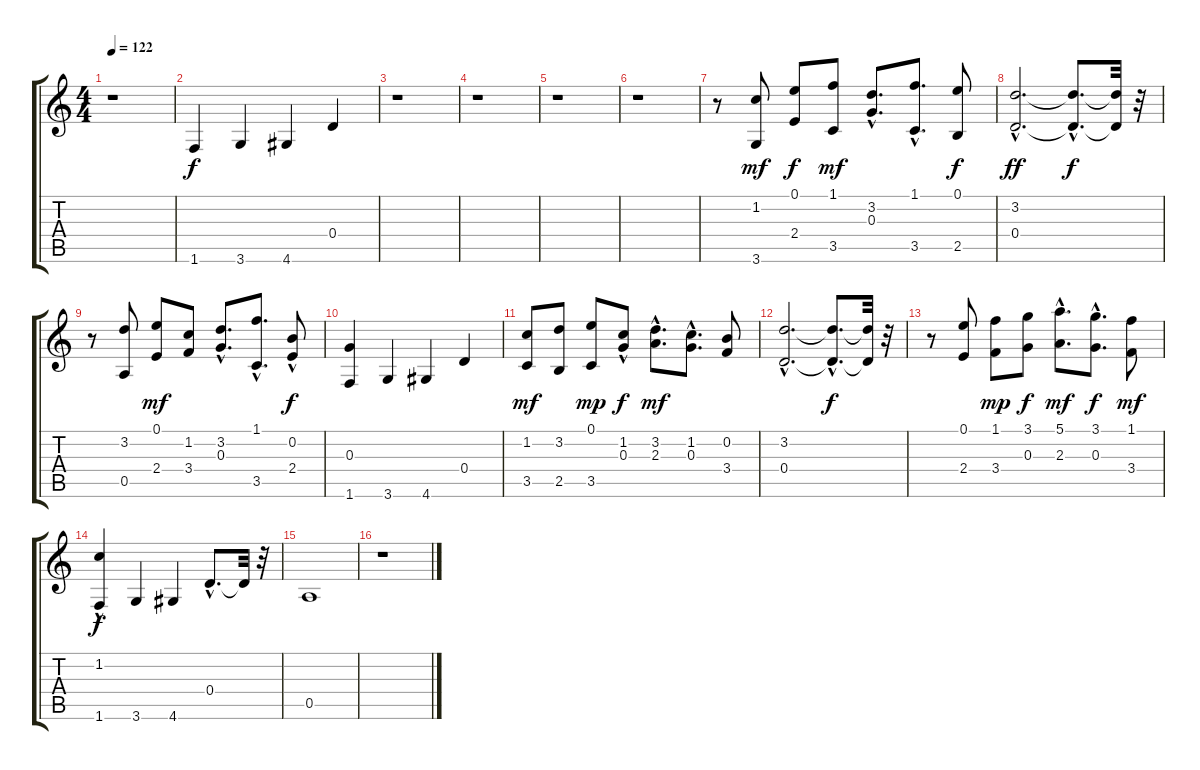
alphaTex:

\track "" {instrument electricguitarclean}
\staff {score tabs}
\tuning (E4 B3 G3 D3 A2 E2) {hide}
\ts (4 4)
\tempo 122
\clef g2
\ks c
r.1{dy f} |
1.6.4 3.6.4 4.6.4 0.4.4 |
r.1 |
r.1 |
r.1 |
r.1 |
r.8 (1.2 3.6).8{dy mf} (0.1 2.4).8{dy f} (1.1 3.5).8{dy mf} (3.2 0.3{hac}).8{d} (1.1{hac} 3.5).8{d} (0.1 2.5).8{dy f} |
(3.2{hac} 0.4{hac}).2{d dy ff} (3.2{hac t} 0.4{hac t}).8{d dy f} (3.2{t} 0.4{t}).32 r.32 |
r.8 (3.2 0.5).8 (0.1 2.4).8{dy mf} (1.2 3.4).8 (3.2 0.3{hac}).8{d} (1.1{hac} 3.5{hac}).8{d} (0.2{hac} 2.4).8{dy f} |
(0.3 1.6).4 3.6.4 4.6.4 0.4.4 |
(1.2 3.5).8{dy mf} (3.2 2.5).8 (0.1 3.5).8{dy mp} (1.2 0.3{hac}).8{dy f} (3.2{hac} 2.3{hac}).8{d dy mf} (1.2{hac} 0.3{hac}).8{d} (0.2 3.4).8 |
(3.2{hac} 0.4{hac}).2{d} (3.2{hac t} 0.4{hac t}).8{d dy f} (3.2{t} 0.4{t}).32 r.32 |
r.8 (0.1 2.4).8 (1.1 3.4).8{dy mp} (3.1 0.3).8{dy f} (5.1 2.3{hac}).8{d dy mf} (3.1{hac} 0.3{hac}).8{d dy f} (1.1 3.4).8{dy mf} |
(1.2{hac} 1.6).4{dy f} 3.6.4 4.6.4 0.4{hac}.8{d} 0.4{t}.32 r.32 |
0.5.1 |
r.1
